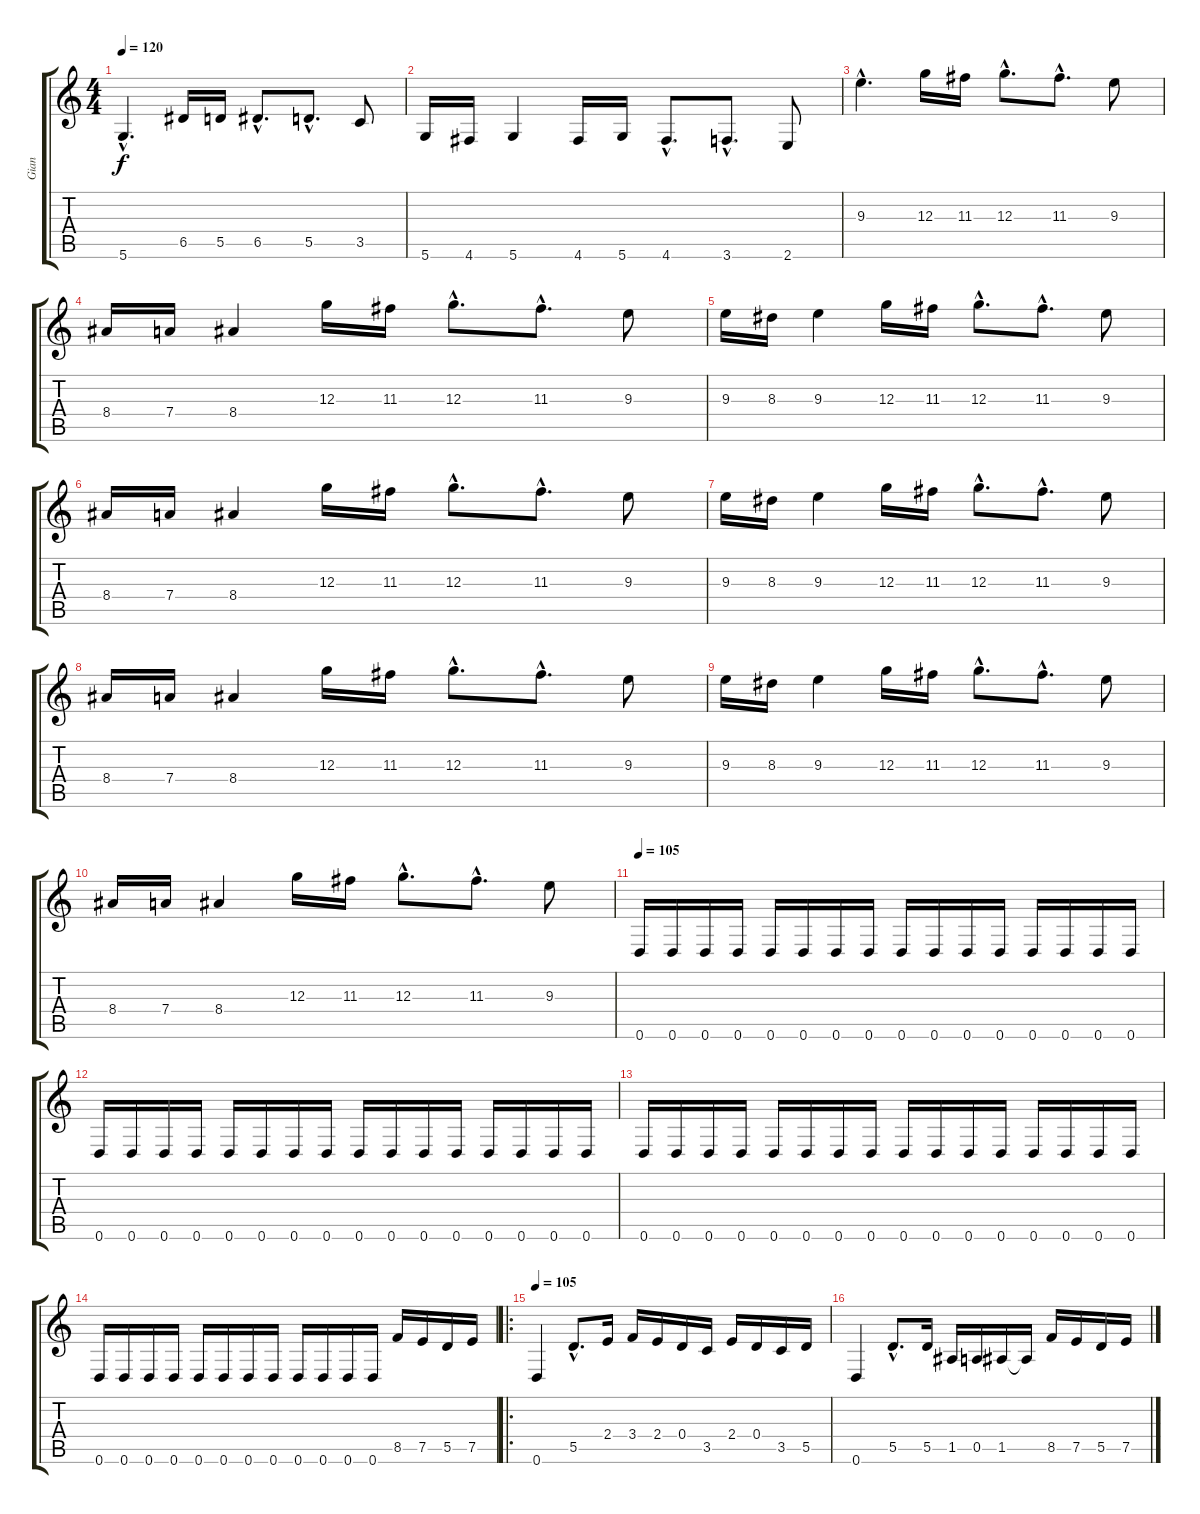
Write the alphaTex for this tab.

\track ("Gian" "Gian") {instrument overdrivenguitar}
\staff {score tabs}
\tuning (E4 B3 G3 D3 A2 D2) {hide}
\ts (4 4)
\tempo 120
\clef g2
\ks c
5.6{hac}.4{d dy f} 6.5.16 5.5.16 6.5{hac}.8{d} 5.5{hac}.8{d} 3.5.8 |
5.6.16 4.6.16 5.6.4 4.6.16 5.6.16 4.6{hac}.8{d} 3.6{hac}.8{d} 2.6.8 |
9.3{hac}.4{d instrument distortionguitar} 12.3.16 11.3.16 12.3{hac}.8{d} 11.3{hac}.8{d} 9.3.8 |
8.4.16 7.4.16 8.4.4 12.3.16 11.3.16 12.3{hac}.8{d} 11.3{hac}.8{d} 9.3.8 |
9.3.16 8.3.16 9.3.4 12.3.16 11.3.16 12.3{hac}.8{d} 11.3{hac}.8{d} 9.3.8 |
8.4.16 7.4.16 8.4.4 12.3.16 11.3.16 12.3{hac}.8{d} 11.3{hac}.8{d} 9.3.8 |
9.3.16 8.3.16 9.3.4 12.3.16 11.3.16 12.3{hac}.8{d} 11.3{hac}.8{d} 9.3.8 |
8.4.16 7.4.16 8.4.4 12.3.16 11.3.16 12.3{hac}.8{d} 11.3{hac}.8{d} 9.3.8 |
9.3.16 8.3.16 9.3.4 12.3.16 11.3.16 12.3{hac}.8{d} 11.3{hac}.8{d} 9.3.8 |
8.4.16 7.4.16 8.4.4 12.3.16 11.3.16 12.3{hac}.8{d} 11.3{hac}.8{d} 9.3.8 |
\tempo 105
0.6.16{instrument overdrivenguitar} 0.6.16 0.6.16 0.6.16 0.6.16 0.6.16 0.6.16 0.6.16 0.6.16 0.6.16 0.6.16 0.6.16 0.6.16 0.6.16 0.6.16 0.6.16 |
0.6.16 0.6.16 0.6.16 0.6.16 0.6.16 0.6.16 0.6.16 0.6.16 0.6.16 0.6.16 0.6.16 0.6.16 0.6.16 0.6.16 0.6.16 0.6.16 |
0.6.16 0.6.16 0.6.16 0.6.16 0.6.16 0.6.16 0.6.16 0.6.16 0.6.16 0.6.16 0.6.16 0.6.16 0.6.16 0.6.16 0.6.16 0.6.16 |
0.6.16 0.6.16 0.6.16 0.6.16 0.6.16 0.6.16 0.6.16 0.6.16 0.6.16 0.6.16 0.6.16 0.6.16 8.5.16 7.5.16 5.5.16 7.5.16 |
\ro
\tempo 105
0.6.4 5.5{hac}.8{d} 2.4.16 3.4.16 2.4.16 0.4.16 3.5.16 2.4.16 0.4.16 3.5.16 5.5.16 |
0.6.4 5.5{hac}.8{d} 5.5.16 1.5.16 0.5.16 1.5.16 1.5{t}.16 8.5.16 7.5.16 5.5.16 7.5.16
